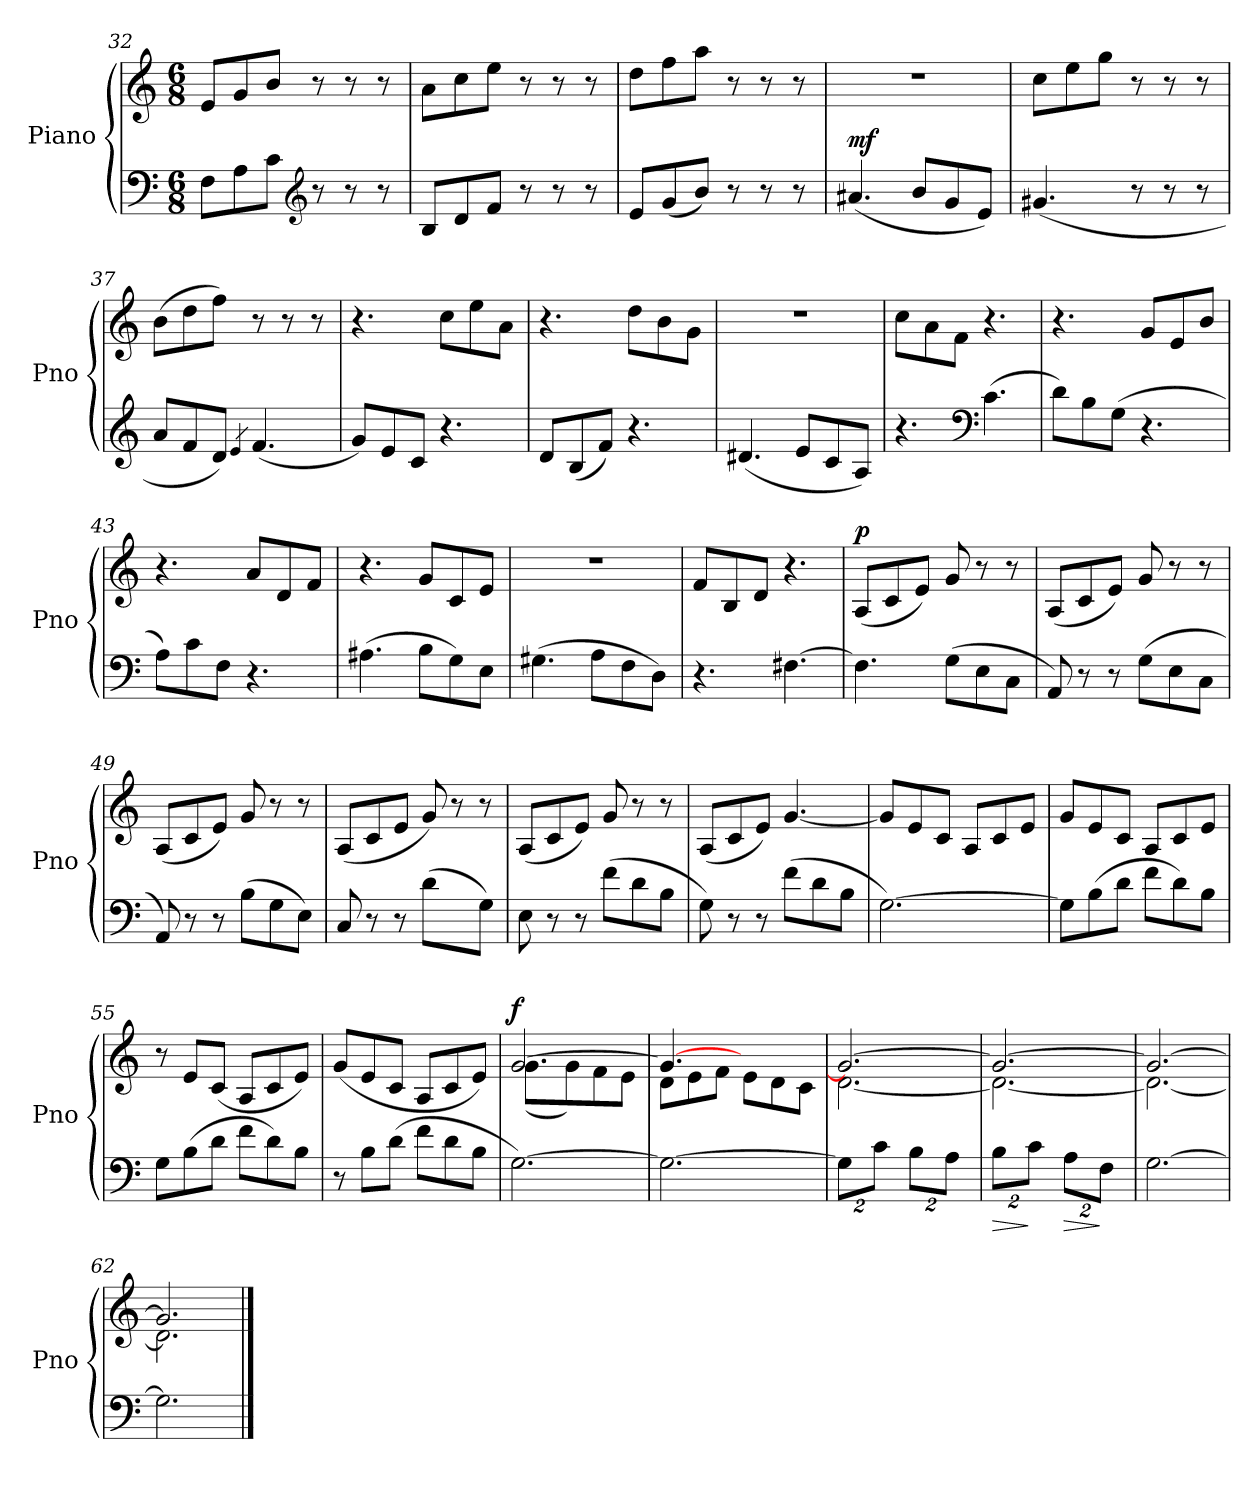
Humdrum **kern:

**kern	**dynam	**kern	**dynam
*part2	*part2	*part1	*part1
*staff2	*staff2	*staff1	*staff1
*I"Piano	*	*I"Piano	*
*I'Pno	*	*I'Pno	*
*clefF4	*	*clefG2	*
*M6/8	*	*M6/8	*
=32	=32	=32	=32
8F\L	.	8e/L	.
8A\	.	8g/	.
8c\J	.	8b/J	.
*clefG2	*	*	*
8r	.	8r	.
8r	.	8r	.
8r	.	8r	.
=33	=33	=33	=33
8B/L	.	8a\L	.
8d/	.	8cc\	.
8f/J	.	8ee\J	.
8r	.	8r	.
8r	.	8r	.
8r	.	8r	.
=34	=34	=34	=34
8e/L	.	8dd\L	.
(8g/	.	8ff\	.
8b/J)	.	8aa\J	.
8r	.	8r	.
8r	.	8r	.
8r	.	8r	.
=35	=35	=35	=35
!	!LO:DY:a	!LO:N:vis=1	!
(4.a#X/	mf	2.r	.
8b/L	.	.	.
8g/	.	.	.
8e/J)	.	.	.
=36	=36	=36	=36
(4.g#X/	.	8cc\L	.
.	.	8ee\	.
.	.	8gg\J	.
8r	.	8r	.
8r	.	8r	.
8r	.	8r	.
=37	=37	=37	=37
8a/L	.	(8b\L	.
8f/	.	8dd\	.
8d/J)	.	8ff\J)	.
4qe/	.	.	.
(4.f/	.	8r	.
.	.	8r	.
.	.	8r	.
!!LO:LB:g=z
=38	=38	=38	=38
8g/L)	.	4.r	.
8e/	.	.	.
8c/J	.	.	.
4.r	.	8cc\L	.
.	.	8ee\	.
.	.	8a\J	.
=39	=39	=39	=39
8d/L	.	4.r	.
(8B/	.	.	.
8f/J)	.	.	.
4.r	.	8dd\L	.
.	.	8b\	.
.	.	8g\J	.
=40	=40	=40	=40
!	!	!LO:N:vis=1	!
(4.d#X/	.	2.r	.
8e/L	.	.	.
8c/	.	.	.
8A/J)	.	.	.
=41	=41	=41	=41
4.r	.	8cc\L	.
.	.	8a\	.
.	.	8f\J	.
*clefF4	*	*	*
(4.c\	.	4.r	.
=42	=42	=42	=42
8d\L)	.	4.r	.
8B\	.	.	.
(8G\J	.	.	.
4.r	.	8g/L	.
.	.	8e/	.
.	.	8b/J	.
=43	=43	=43	=43
8A\L)	.	4.r	.
8c\	.	.	.
8F\J	.	.	.
4.r	.	8a/L	.
.	.	8d/	.
.	.	8f/J	.
!!LO:LB:g=z
=44	=44	=44	=44
(4.A#X\	.	4.r	.
8B\L	.	8g/L	.
8G\)	.	8c/	.
8E\J	.	8e/J	.
=45	=45	=45	=45
!	!	!LO:N:vis=1	!
(4.G#X\	.	2.r	.
8A\L	.	.	.
8F\	.	.	.
8D\J)	.	.	.
=46	=46	=46	=46
4.r	.	8f/L	.
.	.	8B/	.
.	.	8d/J	.
[4.F#X\	.	4.r	.
=47	=47	=47	=47
!	!	!	!LO:DY:a
4.F#\]	.	(8A/L	p
.	.	8c/	.
.	.	8e/J)	.
(8G\L	.	8g/	.
8E\	.	8r	.
8C\J	.	8r	.
=48	=48	=48	=48
8AA/)	.	(8A/L	.
8r	.	8c/	.
8r	.	8e/J)	.
(8G\L	.	8g/	.
8E\	.	8r	.
8C\J	.	8r	.
=49	=49	=49	=49
8AA/)	.	(8A/L	.
8r	.	8c/	.
8r	.	8e/J)	.
(8B\L	.	8g/	.
8G\	.	8r	.
8E\J)	.	8r	.
!!LO:LB:g=z
=50	=50	=50	=50
*^	*	*	*
*	*^	*	*	*
8C/	4.ryy	2ryy	.	(8A/L	.
8r	.	.	.	8c/	.
8r	.	.	.	8e/J	.
4.ryy	(8d\L	.	.	8g/)	.
.	8ryy	8B\J	.	8r	.
.	8G\J)	8ryy	.	8r	.
*v	*v	*v	*	*	*
=51	=51	=51	=51
8E\	.	(8A/L	.
8r	.	8c/	.
8r	.	8e/J)	.
(8f\L	.	8g/	.
8d\	.	8r	.
8B\J	.	8r	.
=52	=52	=52	=52
8G\)	.	(8A/L	.
8r	.	8c/	.
8r	.	8e/J)	.
(8f\L	.	[4.g/	.
8d\	.	.	.
8B\J	.	.	.
=53	=53	=53	=53
[2.G\)	.	8g/L]	.
.	.	8e/	.
.	.	8c/J	.
.	.	8A/L	.
.	.	8c/	.
.	.	8e/J	.
=54	=54	=54	=54
8G\L]	.	8g/L	.
(8B\	.	8e/	.
8d\J	.	8c/J	.
8f\L	.	8A/L	.
8d\)	.	8c/	.
8B\J	.	8e/J	.
=55	=55	=55	=55
8G\L	.	8r	.
(8B\	.	8e/L	.
8d\J	.	(8c/J	.
8f\L	.	8A/L	.
8d\)	.	8c/	.
8B\J	.	8e/J)	.
!!LO:LB:g=z
=56	=56	=56	=56
8r	.	(8g/L	.
8B\L	.	8e/	.
(8d\J	.	8c/J	.
8f\L	.	8A/L	.
8d\	.	8c/	.
8B\J	.	8e/J)	.
=57	=57	=57	=57
*	*	*MM132	*
*	*	*^	*
!	!	!	!	!LO:DY:a
[2.G\)	.	[2.g/	(4.g\	f
.	.	.	8g\L)	.
.	.	.	8f\J	.
.	.	.	8e\J	.
=58	=58	=58	=58	=58
2.G\_	.	4.g/_	8d\L	.
.	.	.	8e\	.
.	.	.	8f\J	.
.	.	4.ryy	8e\L	.
.	.	.	8d\	.
.	.	.	8c\J	.
=59	=59	=59	=59	=59
16%3G\L]	.	2.g/_	[2.d\	.
16%3c\J	.	.	.	.
16%3B\L	.	.	.	.
16%3A\J	.	.	.	.
=60	=60	=60	=60	=60
!	!LO:HP:b	!	!	!
16%3B\L	>	2.g/_	2.d\_	.
16%3c\J	]	.	.	.
!	!LO:HP:b	!	!	!
16%3A\L	>	.	.	.
16%3F\J	]	.	.	.
=61	=61	=61	=61	=61
[2.G\	.	2.g/_	2.d\_	.
=62	=62	=62	=62	=62
2.G\]	.	2.g/]	2.d\]	.
*	*	*v	*v	*
==	==	==	==
*-	*-	*-	*-
